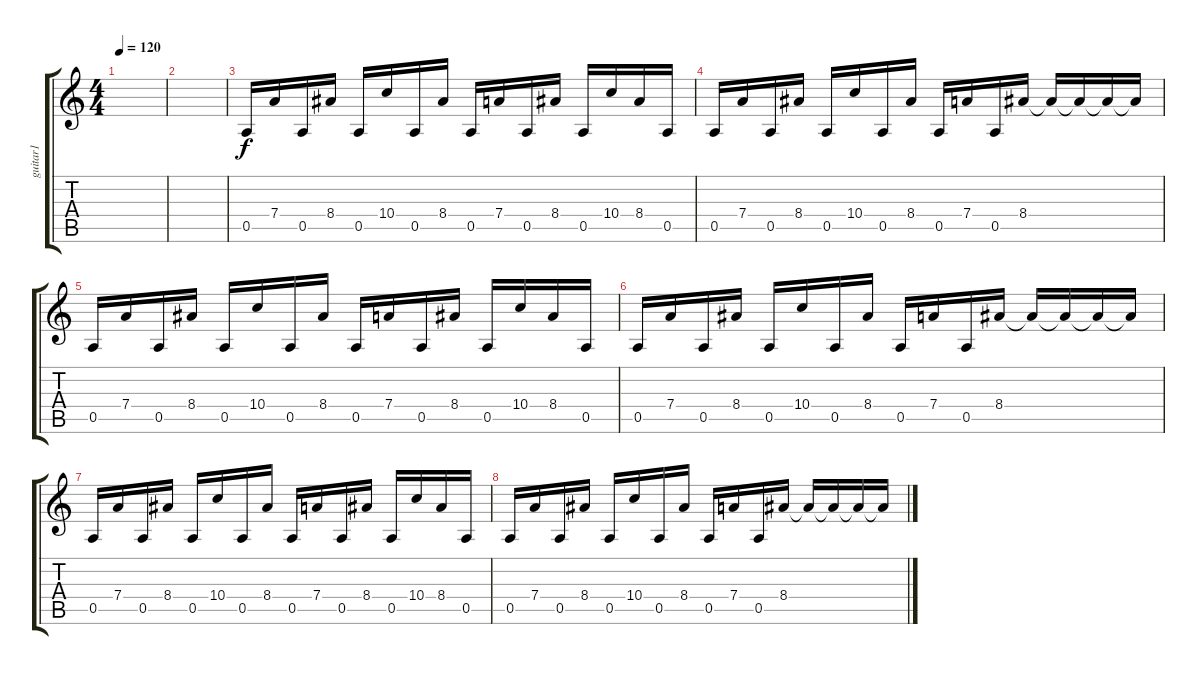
\track ("guitar1" "guitar1") {instrument overdrivenguitar}
\staff {score tabs}
\tuning (E4 B3 G3 D3 A2 E2) {hide}
\ts (4 4)
\tempo 120
\clef g2
\ks c
|
|
0.5.16 7.4.16 0.5.16 8.4.16 0.5.16 10.4.16 0.5.16 8.4.16 0.5.16 7.4.16 0.5.16 8.4.16 0.5.16 10.4.16 8.4.16 0.5.16 |
0.5.16 7.4.16 0.5.16 8.4.16 0.5.16 10.4.16 0.5.16 8.4.16 0.5.16 7.4.16 0.5.16 8.4.16 8.4{t}.16 8.4{t}.16 8.4{t}.16 8.4{t}.16 |
0.5.16 7.4.16 0.5.16 8.4.16 0.5.16 10.4.16 0.5.16 8.4.16 0.5.16 7.4.16 0.5.16 8.4.16 0.5.16 10.4.16 8.4.16 0.5.16 |
0.5.16 7.4.16 0.5.16 8.4.16 0.5.16 10.4.16 0.5.16 8.4.16 0.5.16 7.4.16 0.5.16 8.4.16 8.4{t}.16 8.4{t}.16 8.4{t}.16 8.4{t}.16 |
0.5.16 7.4.16 0.5.16 8.4.16 0.5.16 10.4.16 0.5.16 8.4.16 0.5.16 7.4.16 0.5.16 8.4.16 0.5.16 10.4.16 8.4.16 0.5.16 |
0.5.16 7.4.16 0.5.16 8.4.16 0.5.16 10.4.16 0.5.16 8.4.16 0.5.16 7.4.16 0.5.16 8.4.16 8.4{t}.16 8.4{t}.16 8.4{t}.16 8.4{t}.16
